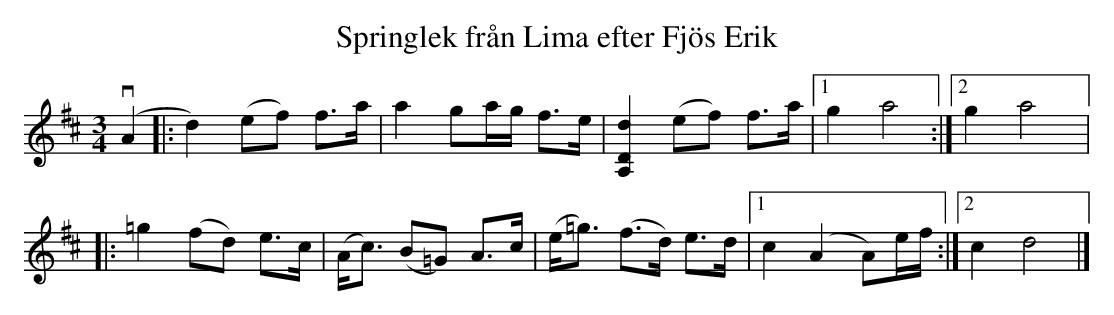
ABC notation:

X:1
T: Springlek från Lima efter Fjös Erik
M: 3/4
L: 1/8
K: D
v(A2 |: d2) (ef) f>a | a2 ga/g/ f>e | [A,2D2d2] (ef) f>a |1 g2 a4 :|2 g2 a4 |:
=g2 (fd) e>c | (A<c) (B=G) A>c | (e<=g) (f>d) e>d |1 c2 (A2 A)e/f/ :|2 c2 d4 |]
